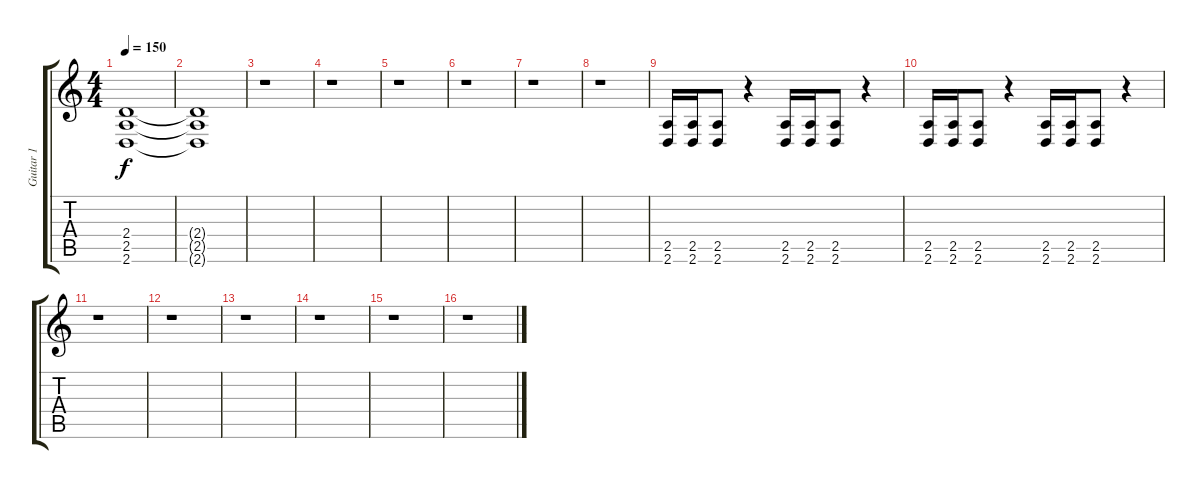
\track ("Guitar 1" "Guitar 1") {instrument distortionguitar}
\staff {score tabs}
\tuning (D4 A3 F3 C3 G2 C2) {hide}
\ts (4 4)
\tempo 150
\clef g2
\ks c
(2.4 2.5 2.6).1{dy f} |
(2.4{t} 2.5{t} 2.6{t}).1 |
r.1 |
r.1 |
r.1 |
r.1 |
r.1 |
r.1 |
(2.5 2.6).16 (2.5 2.6).16 (2.5 2.6).8 r.4 (2.5 2.6).16 (2.5 2.6).16 (2.5 2.6).8 r.4 |
(2.5 2.6).16 (2.5 2.6).16 (2.5 2.6).8 r.4 (2.5 2.6).16 (2.5 2.6).16 (2.5 2.6).8 r.4 |
r.1 |
r.1 |
r.1 |
r.1 |
r.1 |
r.1
